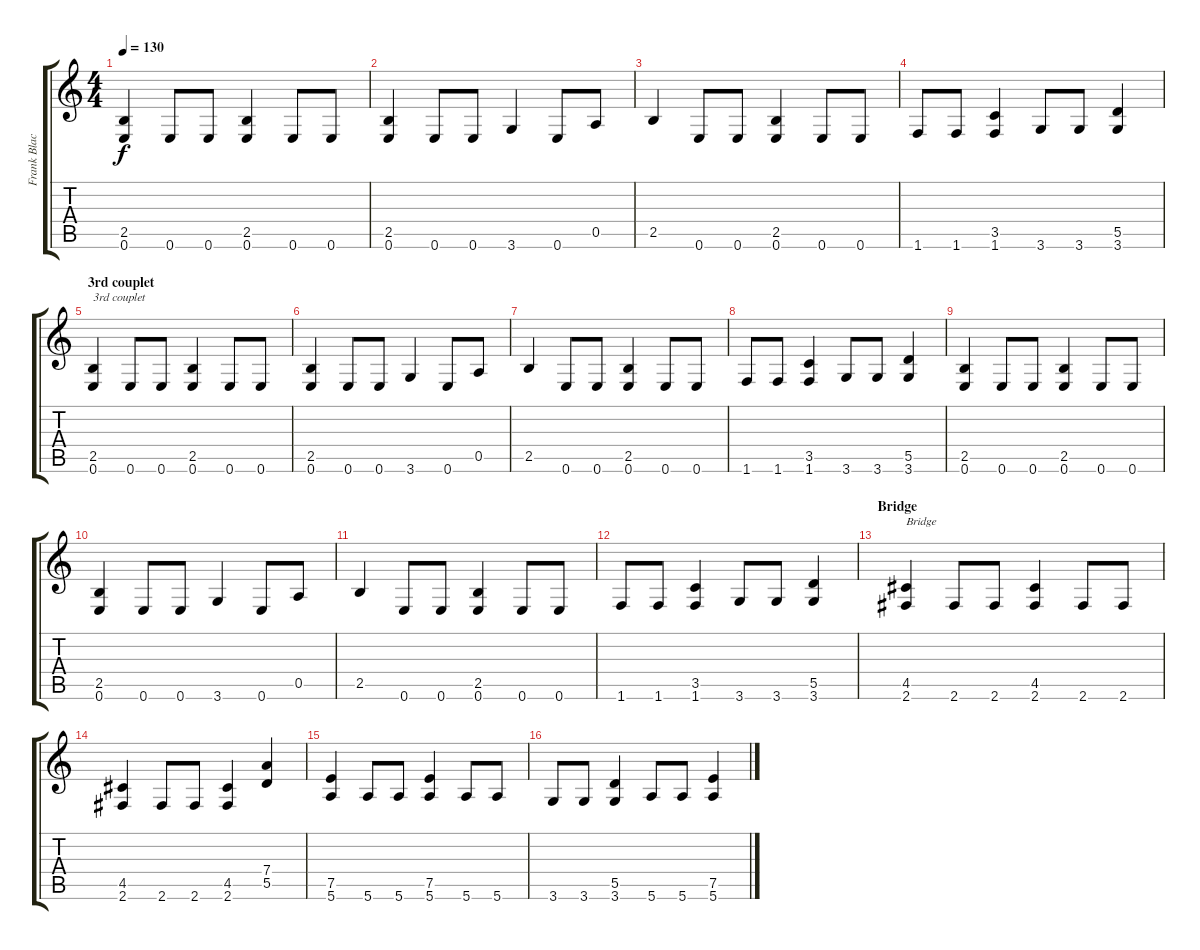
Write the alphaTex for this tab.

\track ("Frank Blackfire" "Frank Blac") {instrument distortionguitar}
\staff {score tabs}
\tuning (E4 B3 G3 D3 A2 E2) {hide}
\ts (4 4)
\tempo 130
\clef g2
\ks c
(2.5 0.6).4{dy f} 0.6.8 0.6.8 (2.5 0.6).4 0.6.8 0.6.8 |
(2.5 0.6).4 0.6.8 0.6.8 3.6.4 0.6.8 0.5.8 |
2.5.4 0.6.8 0.6.8 (2.5 0.6).4 0.6.8 0.6.8 |
1.6.8 1.6.8 (3.5 1.6).4 3.6.8 3.6.8 (5.5 3.6).4 |
\section ("" "3rd couplet")
(2.5 0.6).4{txt "3rd couplet"} 0.6.8 0.6.8 (2.5 0.6).4 0.6.8 0.6.8 |
(2.5 0.6).4 0.6.8 0.6.8 3.6.4 0.6.8 0.5.8 |
2.5.4 0.6.8 0.6.8 (2.5 0.6).4 0.6.8 0.6.8 |
1.6.8 1.6.8 (3.5 1.6).4 3.6.8 3.6.8 (5.5 3.6).4 |
(2.5 0.6).4 0.6.8 0.6.8 (2.5 0.6).4 0.6.8 0.6.8 |
(2.5 0.6).4 0.6.8 0.6.8 3.6.4 0.6.8 0.5.8 |
2.5.4 0.6.8 0.6.8 (2.5 0.6).4 0.6.8 0.6.8 |
1.6.8 1.6.8 (3.5 1.6).4 3.6.8 3.6.8 (5.5 3.6).4 |
\section ("" "Bridge")
(4.5 2.6).4{txt "Bridge"} 2.6.8 2.6.8 (4.5 2.6).4 2.6.8 2.6.8 |
(4.5 2.6).4 2.6.8 2.6.8 (4.5 2.6).4 (7.4 5.5).4 |
(7.5 5.6).4 5.6.8 5.6.8 (7.5 5.6).4 5.6.8 5.6.8 |
3.6.8 3.6.8 (5.5 3.6).4 5.6.8 5.6.8 (7.5 5.6).4
